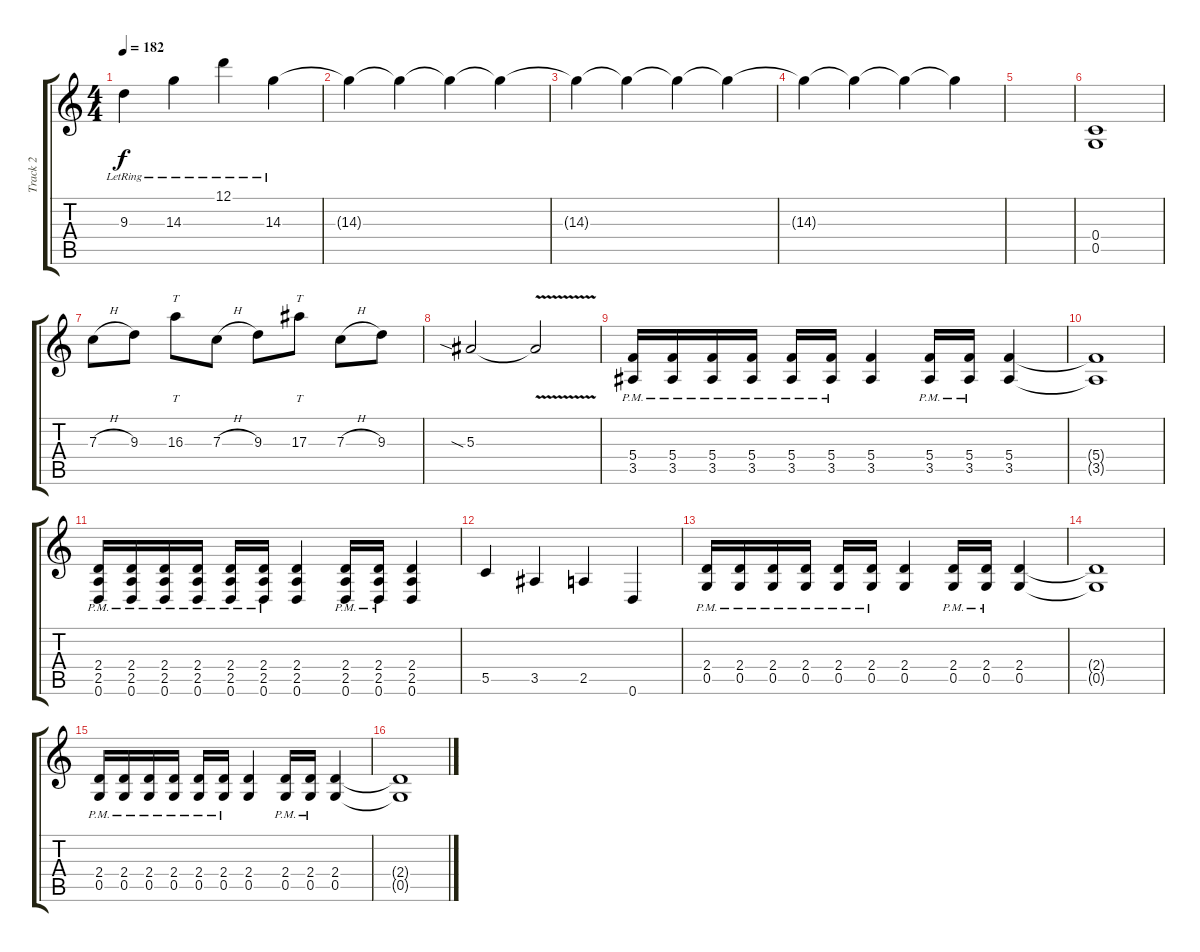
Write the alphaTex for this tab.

\track ("Track 2" "Track 2") {instrument distortionguitar}
\staff {score tabs}
\tuning (D4 A3 F3 C3 G2 D2) {hide}
\ts (4 4)
\tempo 182
\clef g2
\ks c
9.3{lr}.4{dy f} 14.3{lr}.4 12.1{lr}.4 14.3{lr}.4 |
14.3{t}.4 14.3{t}.4 14.3{t}.4 14.3{t}.4 |
14.3{t}.4 14.3{t}.4 14.3{t}.4 14.3{t}.4 |
14.3{t}.4 14.3{t}.4 14.3{t}.4 14.3{t}.4 |
|
(0.4 0.5).1 |
7.3{h}.8 9.3.8 16.3.8{tt} 7.3{h}.8 9.3.8 17.3.8{tt} 7.3{h}.8 9.3.8 |
5.3{sia}.2 5.3{v t}.2 |
(5.4{pm} 3.5{pm}).16 (5.4{pm} 3.5{pm}).16 (5.4{pm} 3.5{pm}).16 (5.4{pm} 3.5{pm}).16 (5.4{pm} 3.5{pm}).16 (5.4{pm} 3.5{pm}).16 (5.4 3.5).4 (5.4{pm} 3.5{pm}).16 (5.4{pm} 3.5{pm}).16 (5.4 3.5).4 |
(5.4{t} 3.5{t}).1 |
(2.4{pm} 2.5{pm} 0.6{pm}).16 (2.4{pm} 2.5{pm} 0.6{pm}).16 (2.4{pm} 2.5{pm} 0.6{pm}).16 (2.4{pm} 2.5{pm} 0.6{pm}).16 (2.4{pm} 2.5{pm} 0.6{pm}).16 (2.4{pm} 2.5{pm} 0.6{pm}).16 (2.4 2.5 0.6).4 (2.4{pm} 2.5{pm} 0.6{pm}).16 (2.4{pm} 2.5{pm} 0.6{pm}).16 (2.4 2.5 0.6).4 |
5.5.4 3.5.4 2.5.4 0.6.4 |
(2.4{pm} 0.5{pm}).16 (2.4{pm} 0.5{pm}).16 (2.4{pm} 0.5{pm}).16 (2.4{pm} 0.5{pm}).16 (2.4{pm} 0.5{pm}).16 (2.4{pm} 0.5{pm}).16 (2.4 0.5).4 (2.4{pm} 0.5{pm}).16 (2.4{pm} 0.5{pm}).16 (2.4 0.5).4 |
(2.4{t} 0.5{t}).1 |
(2.4{pm} 0.5{pm}).16 (2.4{pm} 0.5{pm}).16 (2.4{pm} 0.5{pm}).16 (2.4{pm} 0.5{pm}).16 (2.4{pm} 0.5{pm}).16 (2.4{pm} 0.5{pm}).16 (2.4 0.5).4 (2.4{pm} 0.5{pm}).16 (2.4{pm} 0.5{pm}).16 (2.4 0.5).4 |
(2.4{t} 0.5{t}).1
